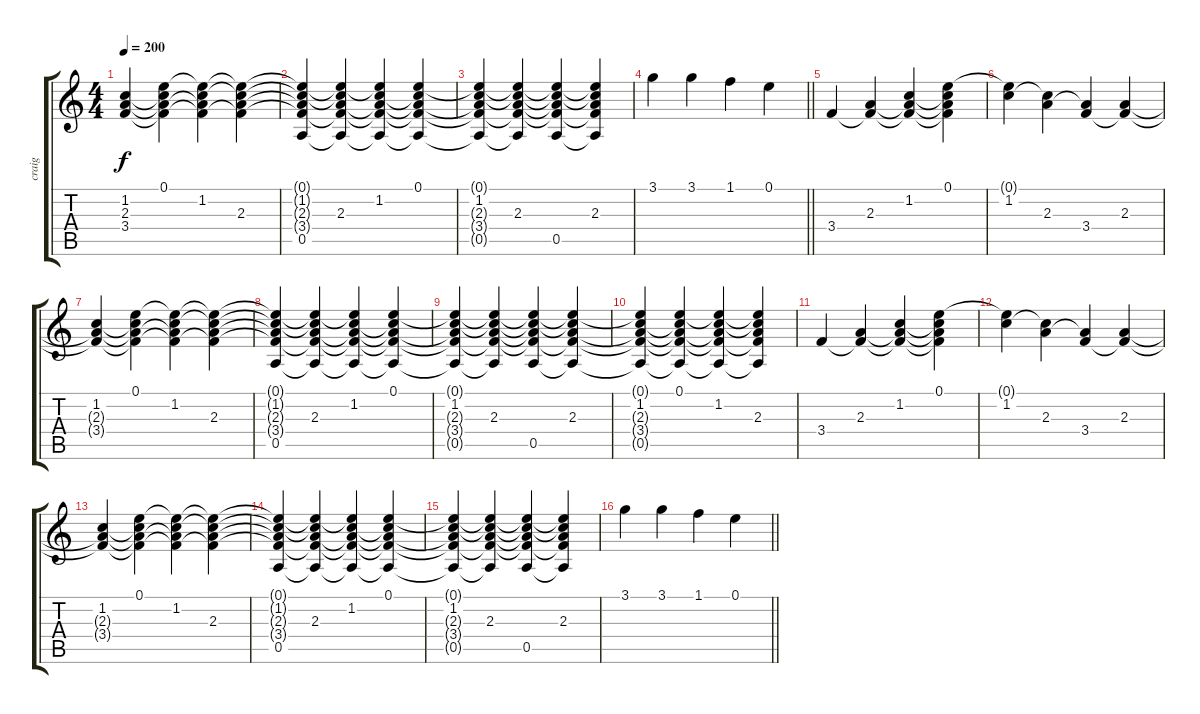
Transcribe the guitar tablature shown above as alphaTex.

\track ("craig" "craig") {mute instrument acousticguitarsteel}
\staff {score tabs}
\tuning (E4 B3 G3 D3 A2 E2) {hide}
\ts (4 4)
\tempo 200
\clef g2
\ks c
(1.2 2.3{t} 3.4{t}).4{dy f} (0.1 1.2{t} 2.3{t} 3.4{t}).4 (0.1{t} 1.2 2.3{t} 3.4{t}).4 (0.1{t} 1.2{t} 2.3 3.4{t}).4 |
(0.1{t} 1.2{t} 2.3{t} 3.4{t} 0.5).4 (0.1{t} 1.2{t} 2.3 3.4{t} 0.5{t}).4 (0.1{t} 1.2 2.3{t} 3.4{t} 0.5{t}).4 (0.1 1.2{t} 2.3{t} 3.4{t} 0.5{t}).4 |
(0.1{t} 1.2 2.3{t} 3.4{t} 0.5{t}).4 (0.1{t} 1.2{t} 2.3 3.4{t} 0.5{t}).4 (0.1{t} 1.2{t} 2.3{t} 3.4{t} 0.5).4 (0.1{t} 1.2{t} 2.3 3.4{t} 0.5{t}).4 |
\barLineRight lightlight
3.1.4 3.1.4 1.1.4 0.1.4 |
3.4.4 (2.3 3.4{t}).4 (1.2 2.3{t} 3.4{t}).4 (0.1 1.2{t} 2.3{t} 3.4{t}).4 |
(0.1{t} 1.2).4 (1.2{t} 2.3).4 (2.3{t} 3.4).4 (2.3 3.4{t}).4 |
(1.2 2.3{t} 3.4{t}).4 (0.1 1.2{t} 2.3{t} 3.4{t}).4 (0.1{t} 1.2 2.3{t} 3.4{t}).4 (0.1{t} 1.2{t} 2.3 3.4{t}).4 |
(0.1{t} 1.2{t} 2.3{t} 3.4{t} 0.5).4 (0.1{t} 1.2{t} 2.3 3.4{t} 0.5{t}).4 (0.1{t} 1.2 2.3{t} 3.4{t} 0.5{t}).4 (0.1 1.2{t} 2.3{t} 3.4{t} 0.5{t}).4 |
(0.1{t} 1.2 2.3{t} 3.4{t} 0.5{t}).4 (0.1{t} 1.2{t} 2.3 3.4{t} 0.5{t}).4 (0.1{t} 1.2{t} 2.3{t} 3.4{t} 0.5).4 (0.1{t} 1.2{t} 2.3 3.4{t} 0.5{t}).4 |
(0.1{t} 1.2 2.3{t} 3.4{t} 0.5{t}).4 (0.1 1.2{t} 2.3{t} 3.4{t} 0.5{t}).4 (0.1{t} 1.2 2.3{t} 3.4{t} 0.5{t}).4 (0.1{t} 1.2{t} 2.3 3.4{t} 0.5{t}).4 |
3.4.4 (2.3 3.4{t}).4 (1.2 2.3{t} 3.4{t}).4 (0.1 1.2{t} 2.3{t} 3.4{t}).4 |
(0.1{t} 1.2).4 (1.2{t} 2.3).4 (2.3{t} 3.4).4 (2.3 3.4{t}).4 |
(1.2 2.3{t} 3.4{t}).4 (0.1 1.2{t} 2.3{t} 3.4{t}).4 (0.1{t} 1.2 2.3{t} 3.4{t}).4 (0.1{t} 1.2{t} 2.3 3.4{t}).4 |
(0.1{t} 1.2{t} 2.3{t} 3.4{t} 0.5).4 (0.1{t} 1.2{t} 2.3 3.4{t} 0.5{t}).4 (0.1{t} 1.2 2.3{t} 3.4{t} 0.5{t}).4 (0.1 1.2{t} 2.3{t} 3.4{t} 0.5{t}).4 |
(0.1{t} 1.2 2.3{t} 3.4{t} 0.5{t}).4 (0.1{t} 1.2{t} 2.3 3.4{t} 0.5{t}).4 (0.1{t} 1.2{t} 2.3{t} 3.4{t} 0.5).4 (0.1{t} 1.2{t} 2.3 3.4{t} 0.5{t}).4 |
\barLineRight lightlight
3.1.4 3.1.4 1.1.4 0.1.4
